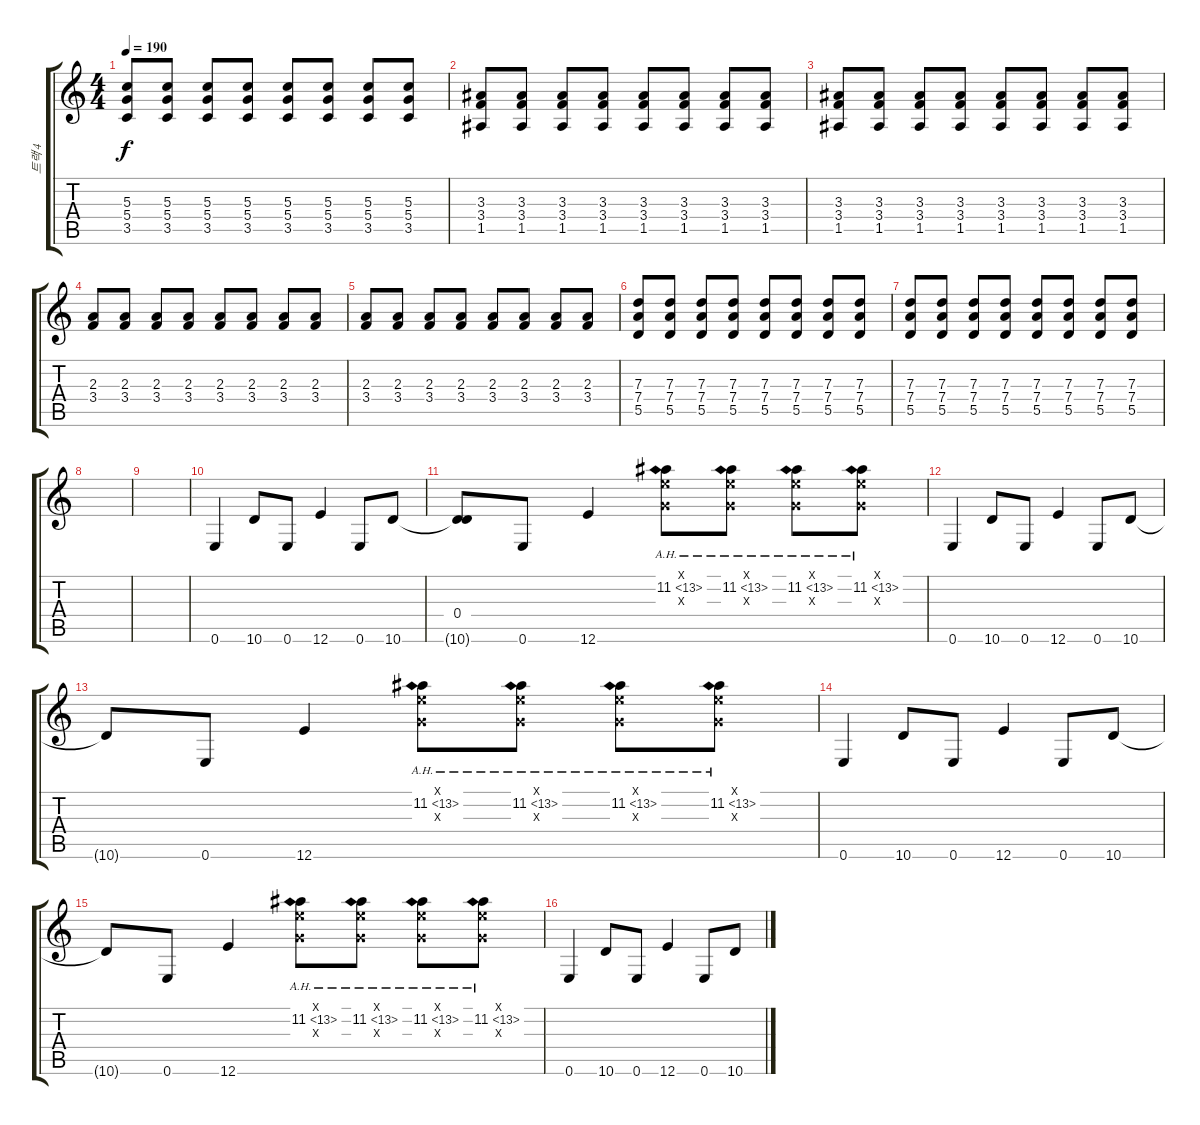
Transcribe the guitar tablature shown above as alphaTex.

\track ("트랙 4" "트랙 4") {instrument overdrivenguitar}
\staff {score tabs}
\tuning (E4 B3 G3 D3 A2 E2) {hide}
\ts (4 4)
\tempo 190
\clef g2
\ks c
(5.3 5.4 3.5).8{dy f} (5.3 5.4 3.5).8 (5.3 5.4 3.5).8 (5.3 5.4 3.5).8 (5.3 5.4 3.5).8 (5.3 5.4 3.5).8 (5.3 5.4 3.5).8 (5.3 5.4 3.5).8 |
(3.3 3.4 1.5).8 (3.3 3.4 1.5).8 (3.3 3.4 1.5).8 (3.3 3.4 1.5).8 (3.3 3.4 1.5).8 (3.3 3.4 1.5).8 (3.3 3.4 1.5).8 (3.3 3.4 1.5).8 |
(3.3 3.4 1.5).8 (3.3 3.4 1.5).8 (3.3 3.4 1.5).8 (3.3 3.4 1.5).8 (3.3 3.4 1.5).8 (3.3 3.4 1.5).8 (3.3 3.4 1.5).8 (3.3 3.4 1.5).8 |
(2.3 3.4).8 (2.3 3.4).8 (2.3 3.4).8 (2.3 3.4).8 (2.3 3.4).8 (2.3 3.4).8 (2.3 3.4).8 (2.3 3.4).8 |
(2.3 3.4).8 (2.3 3.4).8 (2.3 3.4).8 (2.3 3.4).8 (2.3 3.4).8 (2.3 3.4).8 (2.3 3.4).8 (2.3 3.4).8 |
(7.3 7.4 5.5).8 (7.3 7.4 5.5).8 (7.3 7.4 5.5).8 (7.3 7.4 5.5).8 (7.3 7.4 5.5).8 (7.3 7.4 5.5).8 (7.3 7.4 5.5).8 (7.3 7.4 5.5).8 |
(7.3 7.4 5.5).8 (7.3 7.4 5.5).8 (7.3 7.4 5.5).8 (7.3 7.4 5.5).8 (7.3 7.4 5.5).8 (7.3 7.4 5.5).8 (7.3 7.4 5.5).8 (7.3 7.4 5.5).8 |
|
|
0.6.4 10.6.8 0.6.8 12.6.4 0.6.8 10.6.8 |
(0.4 10.6{t}).8 0.6.8 12.6.4 (0.1{x} 11.2{ah 2} 0.3{x}).8 (0.1{x} 11.2{ah 2} 0.3{x}).8 (0.1{x} 11.2{ah 2} 0.3{x}).8 (0.1{x} 11.2{ah 2} 0.3{x}).8 |
0.6.4 10.6.8 0.6.8 12.6.4 0.6.8 10.6.8 |
10.6{t}.8 0.6.8 12.6.4 (0.1{x} 11.2{ah 2} 0.3{x}).8 (0.1{x} 11.2{ah 2} 0.3{x}).8 (0.1{x} 11.2{ah 2} 0.3{x}).8 (0.1{x} 11.2{ah 2} 0.3{x}).8 |
0.6.4 10.6.8 0.6.8 12.6.4 0.6.8 10.6.8 |
10.6{t}.8 0.6.8 12.6.4 (0.1{x} 11.2{ah 2} 0.3{x}).8 (0.1{x} 11.2{ah 2} 0.3{x}).8 (0.1{x} 11.2{ah 2} 0.3{x}).8 (0.1{x} 11.2{ah 2} 0.3{x}).8 |
0.6.4 10.6.8 0.6.8 12.6.4 0.6.8 10.6.8
